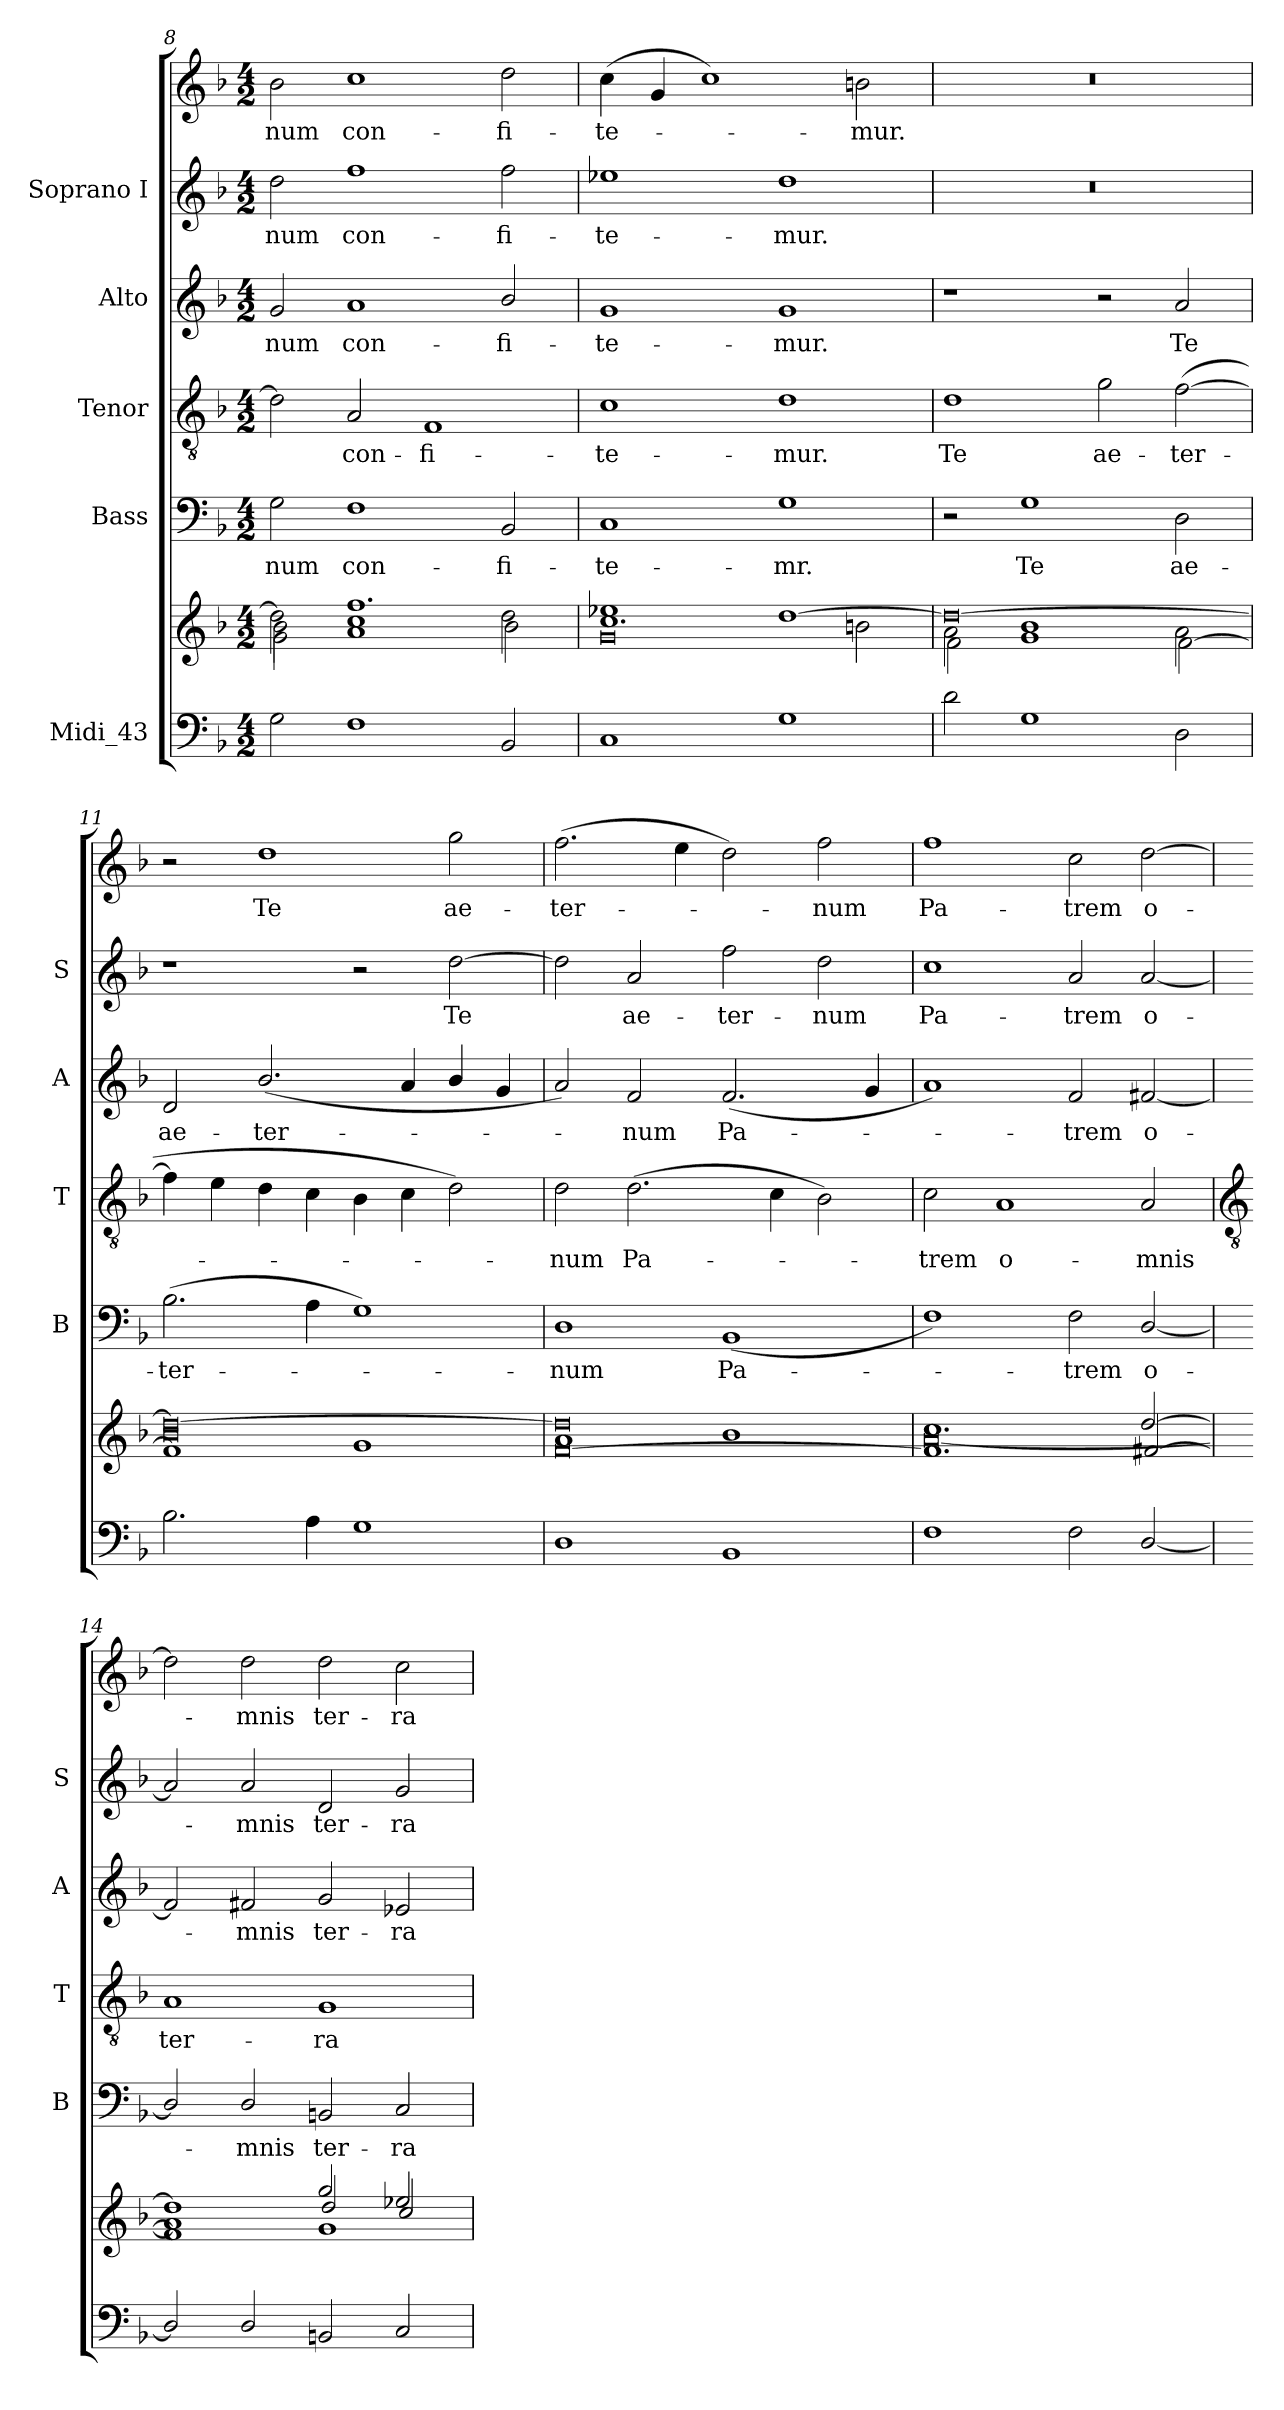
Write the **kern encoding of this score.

**kern	**kern	**kern	**text	**kern	**text	**kern	**text	**kern	**text	**kern	**text
*part5	*part5	*part4	*part4	*part3	*part3	*part2	*part2	*part1	*part1	*part1	*part1
*staff7	*staff6	*staff5	*staff5	*staff4	*staff4	*staff3	*staff3	*staff2	*staff2	*staff1	*staff1
*I"Midi_43	*	*I"Bass	*	*I"Tenor	*	*I"Alto	*	*I"Soprano I	*	*	*
*	*	*I'B	*	*I'T	*	*I'A	*	*I'S	*	*	*
!!LO:LB:g=z
*clefF4	*clefG2	*clefF4	*	*clefGv2	*	*clefG2	*	*clefG2	*	*clefG2	*
*k[b-]	*k[b-]	*k[b-]	*	*k[b-]	*	*k[b-]	*	*k[b-]	*	*k[b-]	*
*F:	*F:	*F:	*	*F:	*	*F:	*	*F:	*	*F:	*
*M4/2	*M4/2	*M4/2	*	*M4/2	*	*M4/2	*	*M4/2	*	*M4/2	*
=8	=8	=8	=8	=8	=8	=8	=8	=8	=8	=8	=8
*	*^	*	*	*	*	*	*	*	*	*	*
*	*	*^	*	*	*	*	*	*	*	*	*	*
!	!	!	!	!	!LO:LY:b	!	!	!	!LO:LY:b	!	!LO:LY:b	!	!LO:LY:b
2G	2dd\]	2b-\	2g\	2G	-num	2d]	.	2g	-num	2dd	-num	2b-	-num
!	!	!	!	!	!LO:LY:b	!	!LO:LY:b	!	!LO:LY:b	!	!LO:LY:b	!	!LO:LY:b
1F	1.ff/	1cc\	1a\	1F	con-	2A	con-	1a	con-	1ff	con-	1cc	con-
!	!	!	!	!	!	!	!LO:LY:b	!	!	!	!	!	!
.	.	.	.	.	.	1F	-fi-	.	.	.	.	.	.
!	!	!	!	!	!LO:LY:b	!	!	!	!LO:LY:b	!	!LO:LY:b	!	!LO:LY:b
2BB-	.	2dd\	2b-\	2BB-	-fi-	.	.	2b-/	-fi-	2ff	-fi-	2dd	-fi-
=9	=9	=9	=9	=9	=9	=9	=9	=9	=9	=9	=9	=9	=9
!	!	!	!	!	!LO:LY:b	!	!LO:LY:b	!	!LO:LY:b	!	!LO:LY:b	!	!LO:LY:b
1C	1ee-X/	1.cc\	0g\	1C	-te-	1c	-te-	1g	-te-	1ee-X	te-	(<4cc	-te-
.	.	.	.	.	.	.	.	.	.	.	.	4g	.
.	.	.	.	.	.	.	.	.	.	.	.	1cc/)	.
!	!	!	!	!	!LO:LY:b	!	!LO:LY:b	!	!LO:LY:b	!	!LO:LY:b	!	!
1G	[1dd/	.	.	1G	-mr.	1d	-mur.	1g	-mur.	1dd	-mur.	.	.
!	!	!	!	!	!	!	!	!	!	!	!	!	!LO:LY:b
.	.	2bn\	.	.	.	.	.	.	.	.	.	2bn	mur.
=10	=10	=10	=10	=10	=10	=10	=10	=10	=10	=10	=10	=10	=10
!	!	!	!	!	!	!	!LO:LY:b	!	!	!	!	!	!
2d	0dd/_	2a\	2f\	2r	.	1d	Te	1r	.	0r	.	0r	.
!	!	!	!	!	!LO:LY:b	!	!	!	!	!	!	!	!
1G	.	1b-\	1g\	1G	Te	.	.	.	.	.	.	.	.
!	!	!	!	!	!	!	!LO:LY:b	!	!	!	!	!	!
.	.	.	.	.	.	2g	ae-	2r	.	.	.	.	.
!	!	!	!	!	!LO:LY:b	!	!LO:LY:b	!	!LO:LY:b	!	!	!	!
2D	.	2a\	[2f\	2D	ae-	(>[2f	-ter-	2a	Te	.	.	.	.
=11	=11	=11	=11	=11	=11	=11	=11	=11	=11	=11	=11	=11	=11
!	!	!	!	!	!LO:LY:b	!	!	!	!LO:LY:b	!	!	!	!
2.B-	0dd/_	0b-\	1f\]	(>2.B-	-ter-	4f]	.	2d	ae-	1r	.	2r	.
.	.	.	.	.	.	4e	.	.	.	.	.	.	.
!	!	!	!	!	!	!	!	!	!LO:LY:b	!	!	!	!LO:LY:b
.	.	.	.	.	.	4d	.	(<2.b-/	-ter-	.	.	1dd	Te
4A	.	.	.	4A	.	4c	.	.	.	.	.	.	.
1G	.	.	1g\	1G)	.	4B-	.	.	.	2r	.	.	.
.	.	.	.	.	.	4c	.	4a	.	.	.	.	.
!	!	!	!	!	!	!	!	!	!	!	!LO:LY:b	!	!LO:LY:b
.	.	.	.	.	.	2d)	.	4b-/	.	[2dd	-Te	2gg	ae-
.	.	.	.	.	.	.	.	4g	.	.	.	.	.
=12	=12	=12	=12	=12	=12	=12	=12	=12	=12	=12	=12	=12	=12
!	!	!	!	!	!LO:LY:b	!	!LO:LY:b	!	!	!	!	!	!LO:LY:b
1D	0dd/]	1a\	[0f\	1D	num	2d	num	2a)	.	2dd]	.	(>2.ff	ter-
!	!	!	!	!	!	!	!LO:LY:b	!	!LO:LY:b	!	!LO:LY:b	!	!
.	.	.	.	.	.	(>2.d	Pa-	2f	num	2a	ae-	.	.
.	.	.	.	.	.	.	.	.	.	.	.	4ee	.
!	!	!	!	!	!LO:LY:b	!	!	!	!LO:LY:b	!	!LO:LY:b	!	!
1BB-	.	1b-\	.	(<1BB-	Pa-	.	.	(<2.f	Pa-	2ff	-ter-	2dd)	.
.	.	.	.	.	.	4c	.	.	.	.	.	.	.
!	!	!	!	!	!	!	!	!	!	!	!LO:LY:b	!	!LO:LY:b
.	.	.	.	.	.	2B-)	.	.	.	2dd	-num	2ff	num
.	.	.	.	.	.	.	.	4g	.	.	.	.	.
=13	=13	=13	=13	=13	=13	=13	=13	=13	=13	=13	=13	=13	=13
!	!	!	!	!	!	!	!LO:LY:b	!	!	!	!LO:LY:b	!	!LO:LY:b
1F	1.cc/	[0a\	1.f\]	1F/)	.	2c	trem	1a)	.	1cc	Pa-	1ff	Pa-
!	!	!	!	!	!	!	!LO:LY:b	!	!	!	!	!	!
.	.	.	.	.	.	1A	o-	.	.	.	.	.	.
!	!	!	!	!	!LO:LY:b	!	!	!	!LO:LY:b	!	!LO:LY:b	!	!LO:LY:b
2F	.	.	.	2F	trem	.	.	2f	trem	2a	-trem	2cc	-trem
!	!	!	!	!	!LO:LY:b	!	!LO:LY:b	!	!LO:LY:b	!	!LO:LY:b	!	!LO:LY:b
[2D/	[2dd/	.	[2f#X/	[2D/	o-	2A	-mnis	[2f#X	o-	[2a	o-	[2dd	o-
!!LO:LB:g=z
=14	=14	=14	=14	=14	=14	=14	=14	=14	=14	=14	=14	=14	=14
*	*	*	*	*	*	*clefGv2	*	*	*	*	*	*	*
!	!	!	!	!	!	!	!LO:LY:b	!	!	!	!	!	!
2D/]	1dd/]	1a\]	1f#\]	2D/]	.	1A	ter-	2f#]	.	2a]	.	2dd]	.
!	!	!	!	!	!LO:LY:b	!	!	!	!LO:LY:b	!	!LO:LY:b	!	!LO:LY:b
2D/	.	.	.	2D/	mnis	.	.	2f#	mnis	2a	mnis	2dd	mnis
!	!	!	!	!	!LO:LY:b	!	!LO:LY:b	!	!LO:LY:b	!	!LO:LY:b	!	!LO:LY:b
2BBn	2gg/	2dd/	1g\	2BBn	ter-	1G	-ra	2g	ter-	2d	ter-	2dd	ter-
!	!	!	!	!	!LO:LY:b	!	!	!	!LO:LY:b	!	!LO:LY:b	!	!LO:LY:b
2C	2ee-X/	2cc/	.	2C	-ra	.	.	2e-X	-ra	2g	-ra	2cc	-ra
*	*v	*v	*v	*	*	*	*	*	*	*	*	*	*
=	=	=	=	=	=	=	=	=	=	=	=
*-	*-	*-	*-	*-	*-	*-	*-	*-	*-	*-	*-
